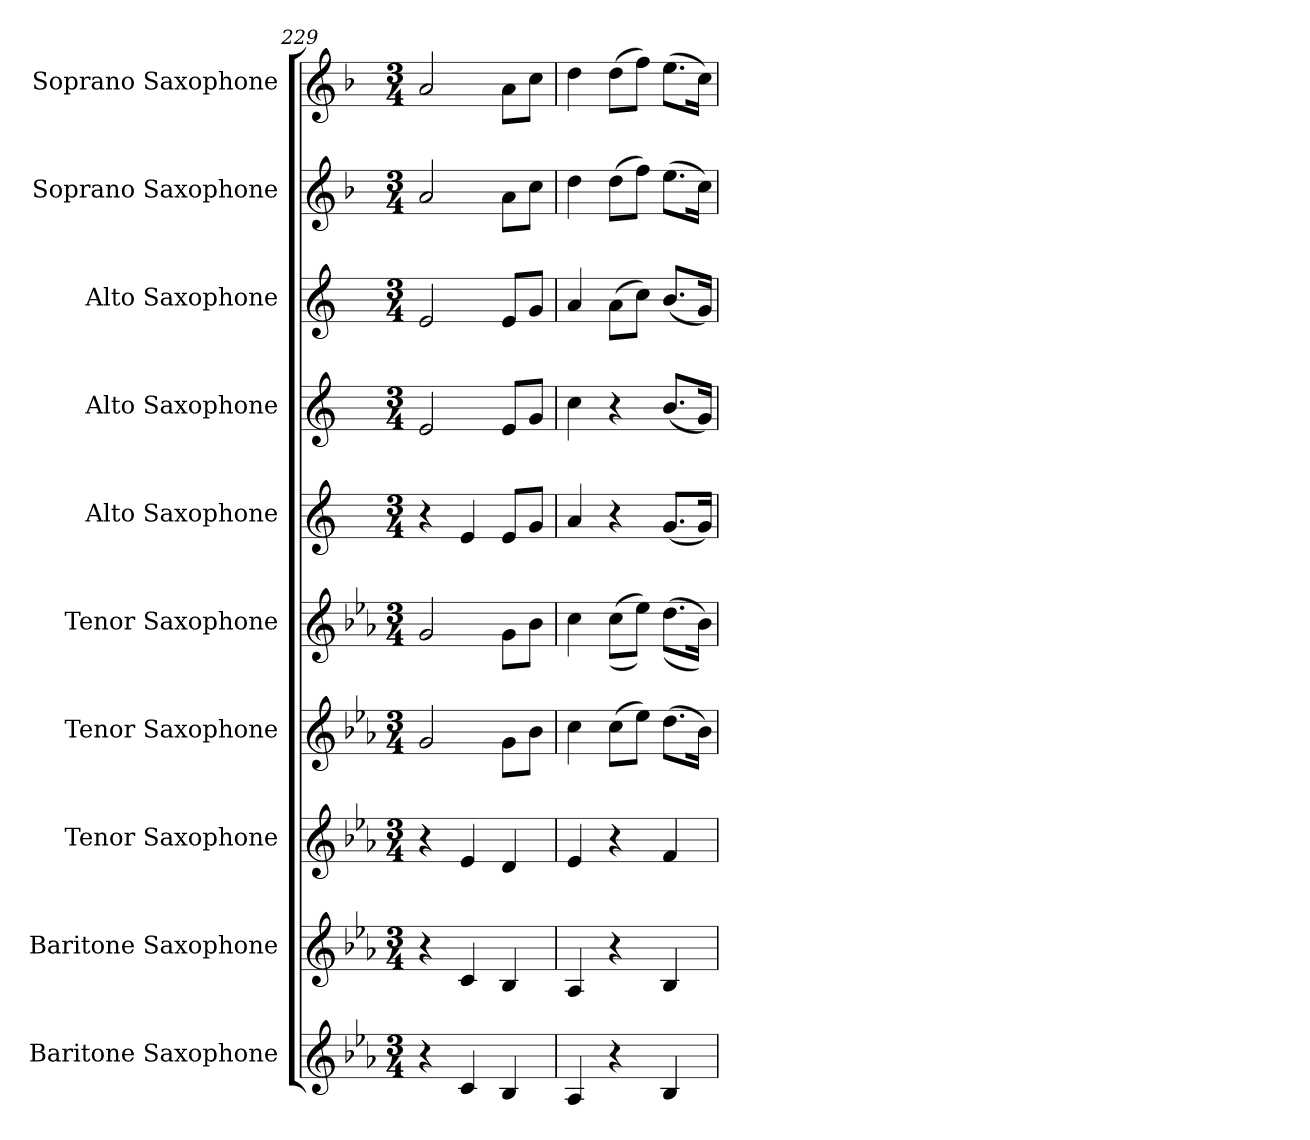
**kern	**kern	**kern	**kern	**kern	**kern	**kern	**kern	**kern	**kern
*part10	*part9	*part8	*part7	*part6	*part5	*part4	*part3	*part2	*part1
*staff10	*staff9	*staff8	*staff7	*staff6	*staff5	*staff4	*staff3	*staff2	*staff1
*I"Baritone Saxophone	*I"Baritone Saxophone	*I"Tenor Saxophone	*I"Tenor Saxophone	*I"Tenor Saxophone	*I"Alto Saxophone	*I"Alto Saxophone	*I"Alto Saxophone	*I"Soprano Saxophone	*I"Soprano Saxophone
*I'Bar. Sax.	*I'Bar. Sax.	*I'T. Sax.	*I'T. Sax.	*I'T. Sax.	*I'A. Sax.	*I'A. Sax.	*I'A. Sax.	*I'S. Sax.	*I'S. Sax.
*clefG2	*clefG2	*clefG2	*clefG2	*clefG2	*clefG2	*clefG2	*clefG2	*clefG2	*clefG2
*ITrd12c21	*ITrd12c21	*ITrd8c14	*ITrd8c14	*ITrd8c14	*ITrd5c9	*ITrd5c9	*ITrd5c9	*ITrd1c2	*ITrd1c2
*k[b-e-a-]	*k[b-e-a-]	*k[b-e-a-]	*k[b-e-a-]	*k[b-e-a-]	*k[b-e-a-]	*k[b-e-a-]	*k[b-e-a-]	*k[b-e-a-]	*k[b-e-a-]
*M3/4	*M3/4	*M3/4	*M3/4	*M3/4	*M3/4	*M3/4	*M3/4	*M3/4	*M3/4
=229	=229	=229	=229	=229	=229	=229	=229	=229	=229
4r	4r	4r	2G/	2G/	4r	2G/	2G/	2g/	2g/
4C/	4C/	4E-/	.	.	4G/	.	.	.	.
4BB-/	4BB-/	4D/	8G\L	8G\L	8G/L	8G/L	8G/L	8g\L	8g\L
.	.	.	8B-\J	8B-\J	8B-/J	8B-/J	8B-/J	8b-\J	8b-\J
=230	=230	=230	=230	=230	=230	=230	=230	=230	=230
4AA-/	4AA-/	4E-/	4c\	4c\	4c/	4e-\	4c/	4cc\	4cc\
4r	4r	4r	(8c\L	((8c\L	4r	4r	(8c\L	(8cc\L	(8cc\L
.	.	.	8e-\J)	8e-\J))	.	.	8e-\J)	8ee-\J)	8ee-\J)
4BB-/	4BB-/	4F/	(8.d\L	((8.d\L	(8.B-/L	(8.d/L	(8.d/L	(8.dd\L	(8.dd\L
.	.	.	16B-\Jk)	16B-\Jk))	16B-/Jk)	16B-/Jk)	16B-/Jk)	16b-\Jk)	16b-\Jk)
=	=	=	=	=	=	=	=	=	=
*-	*-	*-	*-	*-	*-	*-	*-	*-	*-
